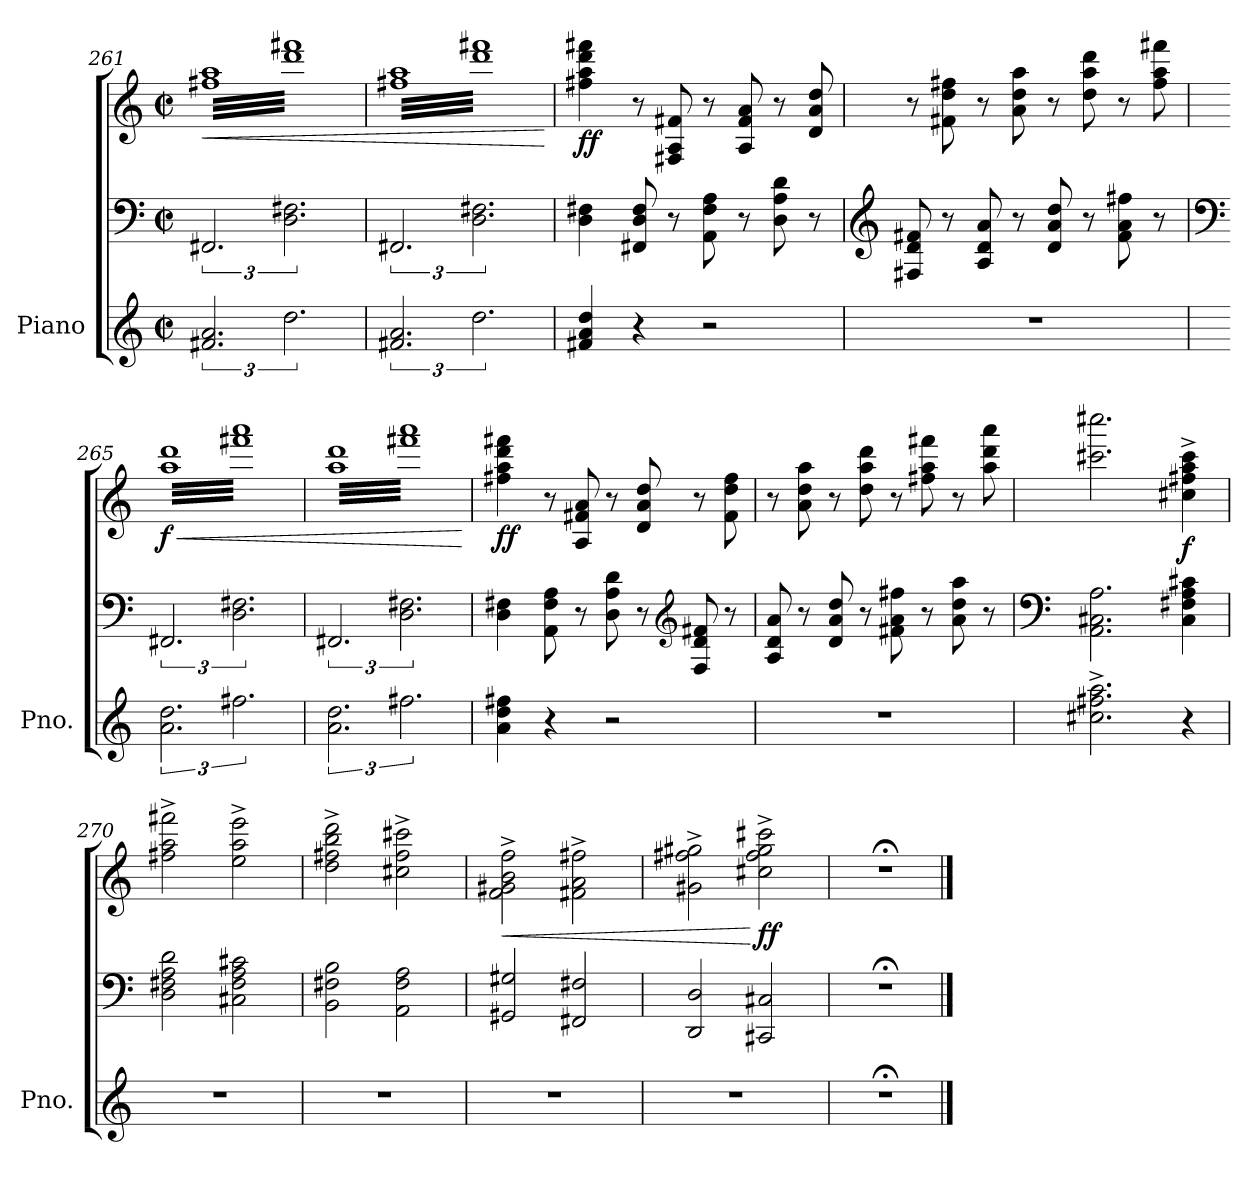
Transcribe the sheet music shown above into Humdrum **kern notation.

**kern	**kern	**kern	**dynam
*part1	*part1	*part1	*part1
*staff3	*staff2	*staff1	*staff1/2/3
*I"Piano	*	*	*
*I'Pno.	*	*	*
*clefG2	*clefF4	*clefG2	*
*k[]	*k[]	*k[]	*
*M2/2	*M2/2	*M2/2	*
*met(c|)	*met(c|)	*met(c|)	*
*MM200	*MM200	*MM200	*
=261	=261	=261	=261
!	!	!	!LO:HP:b
*	*	*tremolo	*
3.f#X 3.a	3.FF#X	32ff#X 32aaLLL	<
.	.	32ddd 32fff#X	.
.	.	32ff#X 32aa	.
.	.	32ddd 32fff#X	.
.	.	32ff#X 32aa	.
.	.	32ddd 32fff#X	.
.	.	32ff#X 32aa	.
.	.	32ddd 32fff#X	.
.	.	32ff#X 32aa	.
.	.	32ddd 32fff#X	.
.	.	32ff#X 32aa	.
.	.	32ddd 32fff#X	.
.	.	32ff#X 32aa	.
.	.	32ddd 32fff#X	.
.	.	32ff#X 32aa	.
.	.	32ddd 32fff#X	.
*	*	*MM212	*
3.dd	3.D 3.F#X	32ff#X 32aa	.
.	.	32ddd 32fff#X	.
.	.	32ff#X 32aa	.
.	.	32ddd 32fff#X	.
.	.	32ff#X 32aa	.
.	.	32ddd 32fff#X	.
.	.	32ff#X 32aa	.
.	.	32ddd 32fff#X	.
.	.	32ff#X 32aa	.
.	.	32ddd 32fff#X	.
.	.	32ff#X 32aa	.
.	.	32ddd 32fff#X	.
.	.	32ff#X 32aa	.
.	.	32ddd 32fff#X	.
.	.	32ff#X 32aa	.
.	.	32ddd 32fff#XJJJ	.
=262	=262	=262	=262
*	*	*MM225	*
3.f#X 3.a	3.FF#X	32ff#X 32aaLLL	.
.	.	32ddd 32fff#X	.
.	.	32ff#X 32aa	.
.	.	32ddd 32fff#X	.
.	.	32ff#X 32aa	.
.	.	32ddd 32fff#X	.
.	.	32ff#X 32aa	.
.	.	32ddd 32fff#X	.
.	.	32ff#X 32aa	.
.	.	32ddd 32fff#X	.
.	.	32ff#X 32aa	.
.	.	32ddd 32fff#X	.
.	.	32ff#X 32aa	.
.	.	32ddd 32fff#X	.
.	.	32ff#X 32aa	.
.	.	32ddd 32fff#X	.
*	*	*MM238	*
3.dd	3.D 3.F#X	32ff#X 32aa	.
.	.	32ddd 32fff#X	.
.	.	32ff#X 32aa	.
.	.	32ddd 32fff#X	.
.	.	32ff#X 32aa	.
.	.	32ddd 32fff#X	.
.	.	32ff#X 32aa	.
.	.	32ddd 32fff#X	.
.	.	32ff#X 32aa	.
.	.	32ddd 32fff#X	.
.	.	32ff#X 32aa	.
.	.	32ddd 32fff#X	.
.	.	32ff#X 32aa	.
.	.	32ddd 32fff#X	.
.	.	32ff#X 32aa	.
.	.	32ddd 32fff#XJJJ	.
*	*	*Xtremolo	*
.	.	.	[
=263	=263	=263	=263
*	*	*MM250	*
!	!	!	!LO:DY:b
4f#X/ 4a/ 4dd/	4D\ 4F#X\	4ff#X\ 4aa\ 4ddd\ 4fff#X\	ff
.	.	.	.
.	.	.	.
.	.	.	.
.	.	.	.
.	.	.	.
.	.	.	.
.	.	.	.
4r	8FF#X/ 8D/ 8F#/	8r	.
.	.	.	.
.	.	.	.
.	.	.	.
.	8r	8F#X/ 8A/ 8f#X/	.
.	.	.	.
.	.	.	.
.	.	.	.
2r	8AA\ 8F#\ 8A\	8r	.
.	8r	8A/ 8f#/ 8a/	.
.	8D\ 8A\ 8d\	8r	.
.	8r	8d/ 8a/ 8dd/	.
=264	=264	=264	=264
*	*clefG2	*	*
1r	8F#X/ 8d/ 8f#X/	8r	.
.	8r	8f#X\ 8dd\ 8ff#X\	.
.	8A/ 8d/ 8a/	8r	.
.	8r	8a\ 8dd\ 8aa\	.
.	8d/ 8a/ 8dd/	8r	.
.	8r	8dd\ 8aa\ 8ddd\	.
.	8f#\ 8a\ 8ff#X\	8r	.
.	8r	8ff#\ 8aa\ 8fff#X\	.
!!LO:LB:g=z
=265	=265	=265	=265
*	*clefF4	*	*
!	!	!	!LO:HP:b
!	!	!	!LO:DY:n=1:b
*	*	*tremolo	*
3.a 3.dd	3.FF#X	32aa 32dddLLL	< f
.	.	32fff#X 32aaa	.
.	.	32aa 32ddd	.
.	.	32fff#X 32aaa	.
.	.	32aa 32ddd	.
.	.	32fff#X 32aaa	.
.	.	32aa 32ddd	.
.	.	32fff#X 32aaa	.
.	.	32aa 32ddd	.
.	.	32fff#X 32aaa	.
.	.	32aa 32ddd	.
.	.	32fff#X 32aaa	.
.	.	32aa 32ddd	.
.	.	32fff#X 32aaa	.
.	.	32aa 32ddd	.
.	.	32fff#X 32aaa	.
3.ff#X	3.D 3.F#X	32aa 32ddd	.
.	.	32fff#X 32aaa	.
.	.	32aa 32ddd	.
.	.	32fff#X 32aaa	.
.	.	32aa 32ddd	.
.	.	32fff#X 32aaa	.
.	.	32aa 32ddd	.
.	.	32fff#X 32aaa	.
.	.	32aa 32ddd	.
.	.	32fff#X 32aaa	.
.	.	32aa 32ddd	.
.	.	32fff#X 32aaa	.
.	.	32aa 32ddd	.
.	.	32fff#X 32aaa	.
.	.	32aa 32ddd	.
.	.	32fff#X 32aaaJJJ	.
=266	=266	=266	=266
3.a 3.dd	3.FF#X	32aa 32dddLLL	.
.	.	32fff#X 32aaa	.
.	.	32aa 32ddd	.
.	.	32fff#X 32aaa	.
.	.	32aa 32ddd	.
.	.	32fff#X 32aaa	.
.	.	32aa 32ddd	.
.	.	32fff#X 32aaa	.
.	.	32aa 32ddd	.
.	.	32fff#X 32aaa	.
.	.	32aa 32ddd	.
.	.	32fff#X 32aaa	.
.	.	32aa 32ddd	.
.	.	32fff#X 32aaa	.
.	.	32aa 32ddd	.
.	.	32fff#X 32aaa	.
3.ff#X	3.D 3.F#X	32aa 32ddd	.
.	.	32fff#X 32aaa	.
.	.	32aa 32ddd	.
.	.	32fff#X 32aaa	.
.	.	32aa 32ddd	.
.	.	32fff#X 32aaa	.
.	.	32aa 32ddd	.
.	.	32fff#X 32aaa	.
.	.	32aa 32ddd	.
.	.	32fff#X 32aaa	.
.	.	32aa 32ddd	.
.	.	32fff#X 32aaa	.
.	.	32aa 32ddd	.
.	.	32fff#X 32aaa	.
.	.	32aa 32ddd	.
.	.	32fff#X 32aaaJJJ	.
*	*	*Xtremolo	*
.	.	.	[
=267	=267	=267	=267
!	!	!	!LO:DY:b
4a\ 4dd\ 4ff#X\	4D\ 4F#X\	4ff#X\ 4aa\ 4ddd\ 4fff#X\	ff
.	.	.	.
.	.	.	.
.	.	.	.
.	.	.	.
.	.	.	.
.	.	.	.
.	.	.	.
4r	8AA\ 8F#\ 8A\	8r	.
.	.	.	.
.	.	.	.
.	.	.	.
.	8r	8A/ 8f#X/ 8a/	.
.	.	.	.
.	.	.	.
.	.	.	.
2r	8D\ 8A\ 8d\	8r	.
.	8r	8d/ 8a/ 8dd/	.
*	*clefG2	*	*
.	8F#/ 8d/ 8f#X/	8r	.
.	8r	8f#\ 8dd\ 8ff#\	.
=268	=268	=268	=268
1r	8A/ 8d/ 8a/	8r	.
.	8r	8a\ 8dd\ 8aa\	.
.	8d/ 8a/ 8dd/	8r	.
.	8r	8dd\ 8aa\ 8ddd\	.
.	8f#X\ 8a\ 8ff#X\	8r	.
.	8r	8ff#X\ 8aa\ 8fff#X\	.
.	8a\ 8dd\ 8aa\	8r	.
.	8r	8aa\ 8ddd\ 8aaa\	.
=269	=269	=269	=269
*	*clefF4	*	*
*	*	*MM268	*
2.cc#X\^ 2.ff#X\^ 2.aa\^	2.AA\ 2.C#X\ 2.A\	2.ccc#X\ 2.cccc#X\	.
!	!	!	!LO:DY:b
4r	4C#\ 4F#X\ 4A\ 4c#X\	4cc#X\^ 4ff#X\^ 4aa\^ 4ccc#\^	f
=270	=270	=270	=270
1r	2D\ 2F#X\ 2A\ 2d\	2ff#X\^ 2aa\^ 2fff#X\^	.
.	2C#X\ 2F#\ 2A\ 2c#X\	2ee\^ 2aa\^ 2eee\^	.
=271	=271	=271	=271
1r	2BB\ 2F#X\ 2B\	2dd\^ 2ff#X\^ 2bb\^ 2ddd\^	.
.	2AA\ 2F#\ 2A\	2cc#X\^ 2ff#\^ 2ccc#X\^	.
=272	=272	=272	=272
!	!	!	!LO:HP:b
1r	2GG#X/ 2G#X/	2f\^ 2g#X\^ 2b\^ 2ff\^	<
.	2FF#X/ 2F#X/	2f#X\^ 2a\^ 2ff#X\^	.
=273	=273	=273	=273
1r	2DD/ 2D/	2g#X\^ 2ff#X\^ 2gg#X\^	.
!	!	!	!LO:DY:n=1:b
.	2CC#X/ 2C#X/	2cc#X\^ 2ff#\^ 2gg#\^ 2ccc#X\^	[ ff
=274	=274	=274	=274
1r;<	1r;<	1r;<	.
==	==	==	==
*-	*-	*-	*-
